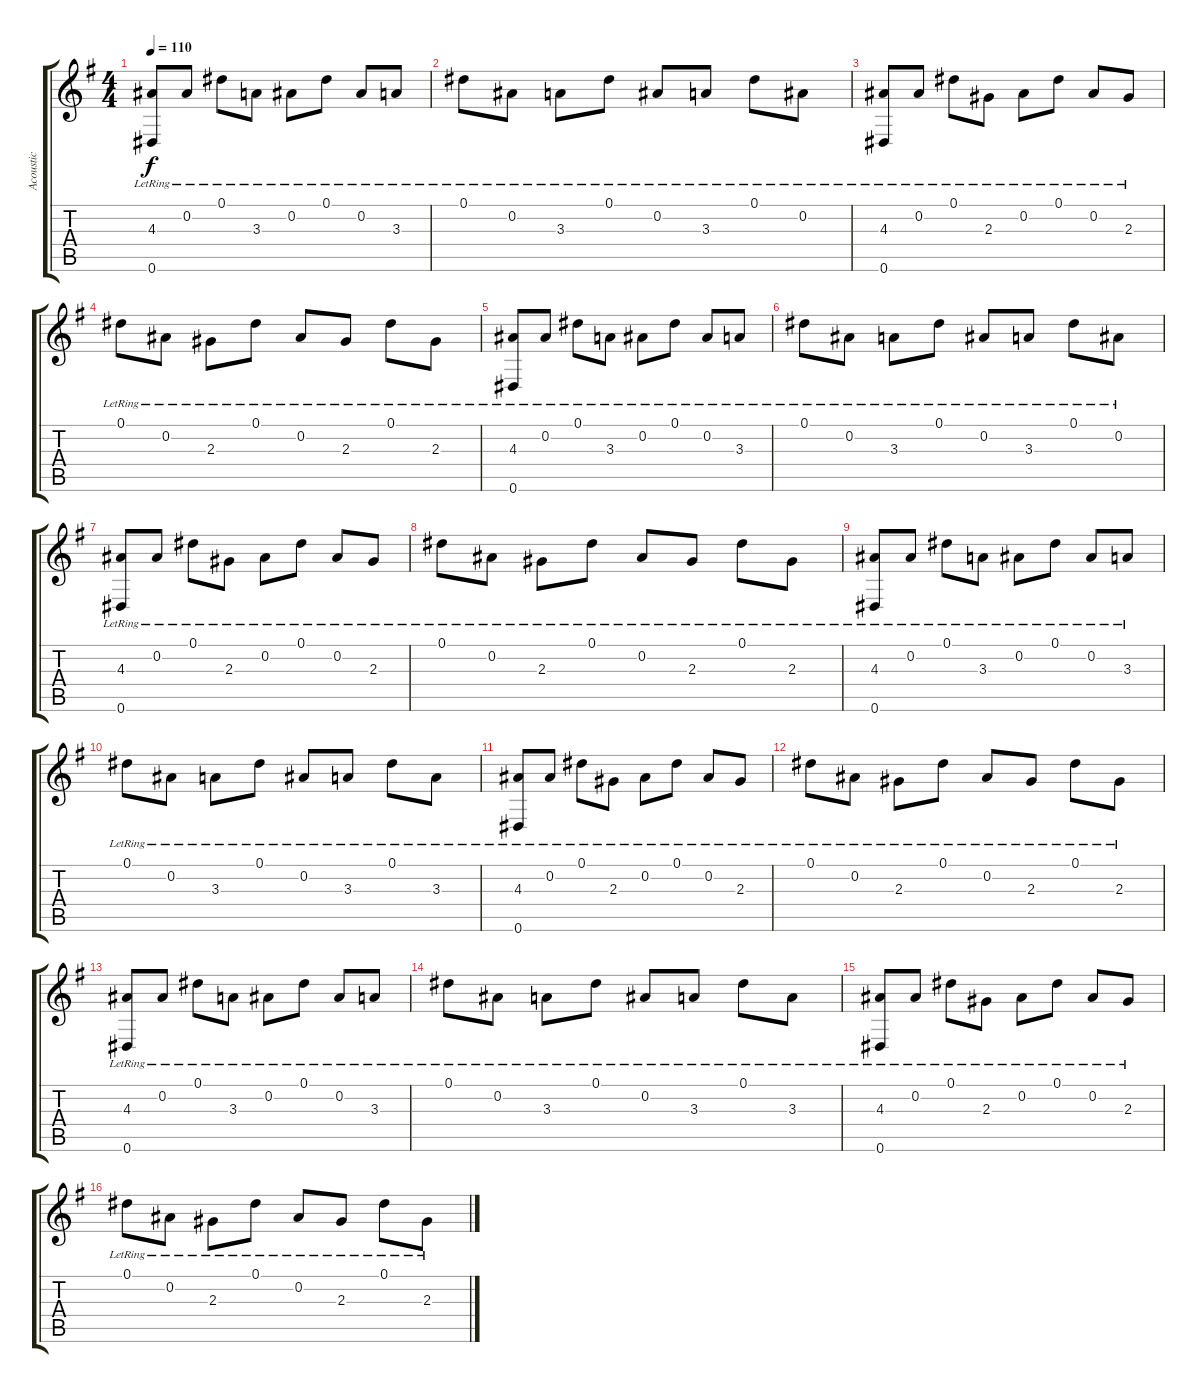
\track ("Acoustic" "Acoustic") {instrument acousticguitarsteel}
\staff {score tabs}
\tuning (Eb4 Bb3 Gb3 Db3 Ab2 Eb2) {hide}
\ts (4 4)
\tempo 110
\clef g2
\ks g
(4.3{lr} 0.6{lr}).8{dy f instrument acousticguitarsteel} 0.2{lr}.8 0.1{lr}.8 3.3{lr}.8 0.2{lr}.8 0.1{lr}.8 0.2{lr}.8 3.3{lr}.8 |
0.1{lr}.8 0.2{lr}.8 3.3{lr}.8 0.1{lr}.8 0.2{lr}.8 3.3{lr}.8 0.1{lr}.8 0.2{lr}.8 |
(4.3{lr} 0.6{lr}).8 0.2{lr}.8 0.1{lr}.8 2.3{lr}.8 0.2{lr}.8 0.1{lr}.8 0.2{lr}.8 2.3{lr}.8 |
0.1{lr}.8 0.2{lr}.8 2.3{lr}.8 0.1{lr}.8 0.2{lr}.8 2.3{lr}.8 0.1{lr}.8 2.3{lr}.8 |
(4.3{lr} 0.6{lr}).8 0.2{lr}.8 0.1{lr}.8 3.3{lr}.8 0.2{lr}.8 0.1{lr}.8 0.2{lr}.8 3.3{lr}.8 |
0.1{lr}.8 0.2{lr}.8 3.3{lr}.8 0.1{lr}.8 0.2{lr}.8 3.3{lr}.8 0.1{lr}.8 0.2{lr}.8 |
(4.3{lr} 0.6{lr}).8 0.2{lr}.8 0.1{lr}.8 2.3{lr}.8 0.2{lr}.8 0.1{lr}.8 0.2{lr}.8 2.3{lr}.8 |
0.1{lr}.8 0.2{lr}.8 2.3{lr}.8 0.1{lr}.8 0.2{lr}.8 2.3{lr}.8 0.1{lr}.8 2.3{lr}.8 |
(4.3{lr} 0.6{lr}).8 0.2{lr}.8 0.1{lr}.8 3.3{lr}.8 0.2{lr}.8 0.1{lr}.8 0.2{lr}.8 3.3{lr}.8 |
0.1{lr}.8 0.2{lr}.8 3.3{lr}.8 0.1{lr}.8 0.2{lr}.8 3.3{lr}.8 0.1{lr}.8 3.3{lr}.8 |
(4.3{lr} 0.6{lr}).8 0.2{lr}.8 0.1{lr}.8 2.3{lr}.8 0.2{lr}.8 0.1{lr}.8 0.2{lr}.8 2.3{lr}.8 |
0.1{lr}.8 0.2{lr}.8 2.3{lr}.8 0.1{lr}.8 0.2{lr}.8 2.3{lr}.8 0.1{lr}.8 2.3{lr}.8 |
(4.3{lr} 0.6{lr}).8 0.2{lr}.8 0.1{lr}.8 3.3{lr}.8 0.2{lr}.8 0.1{lr}.8 0.2{lr}.8 3.3{lr}.8 |
0.1{lr}.8 0.2{lr}.8 3.3{lr}.8 0.1{lr}.8 0.2{lr}.8 3.3{lr}.8 0.1{lr}.8 3.3{lr}.8 |
(4.3{lr} 0.6{lr}).8 0.2{lr}.8 0.1{lr}.8 2.3{lr}.8 0.2{lr}.8 0.1{lr}.8 0.2{lr}.8 2.3{lr}.8 |
0.1{lr}.8 0.2{lr}.8 2.3{lr}.8 0.1{lr}.8 0.2{lr}.8 2.3{lr}.8 0.1{lr}.8 2.3{lr}.8
